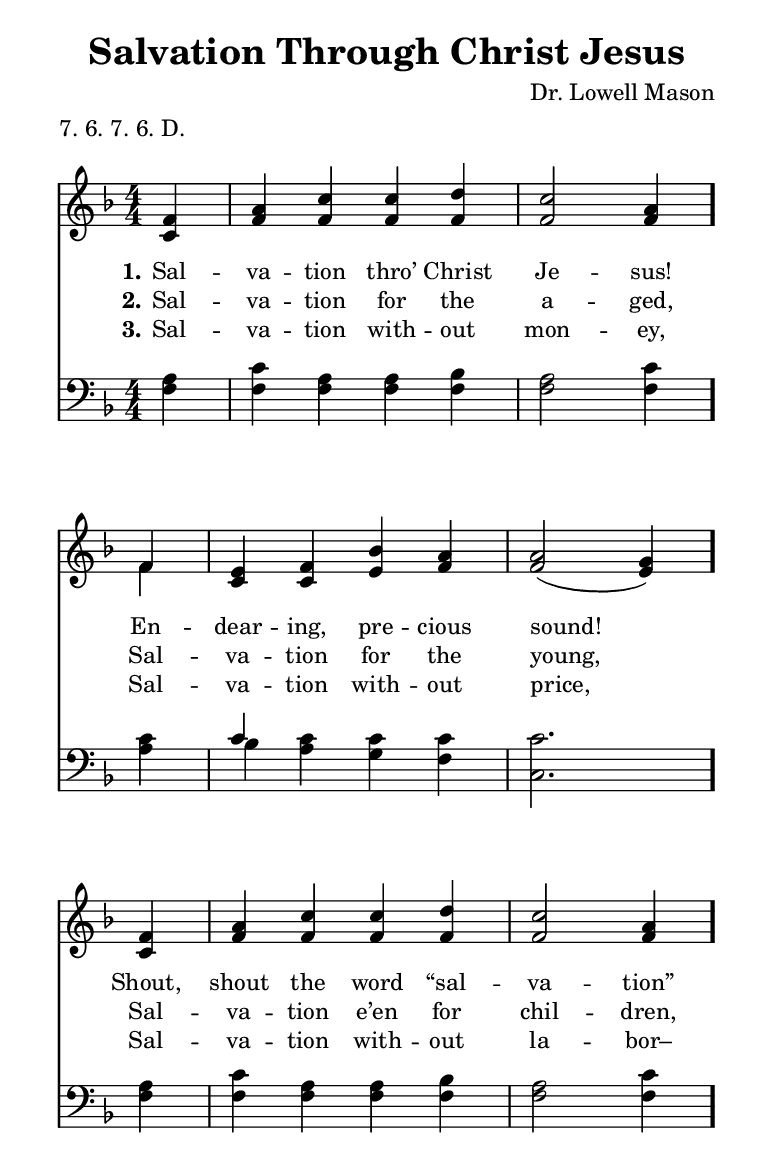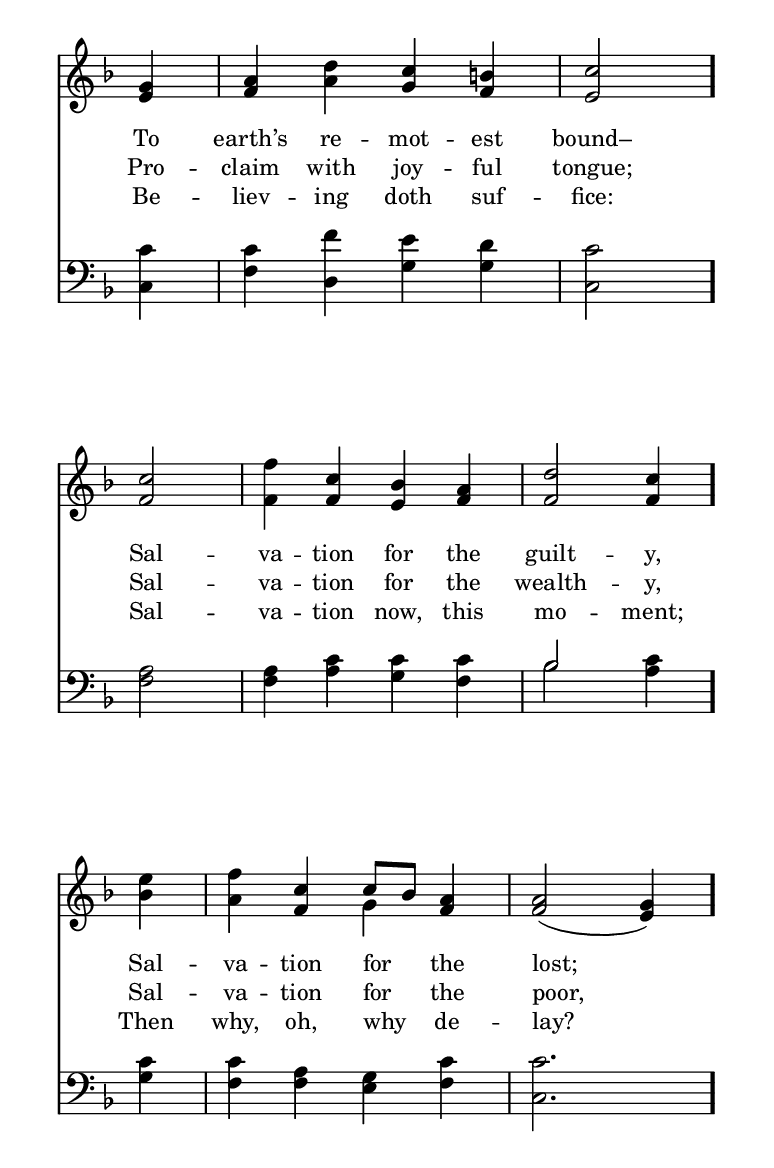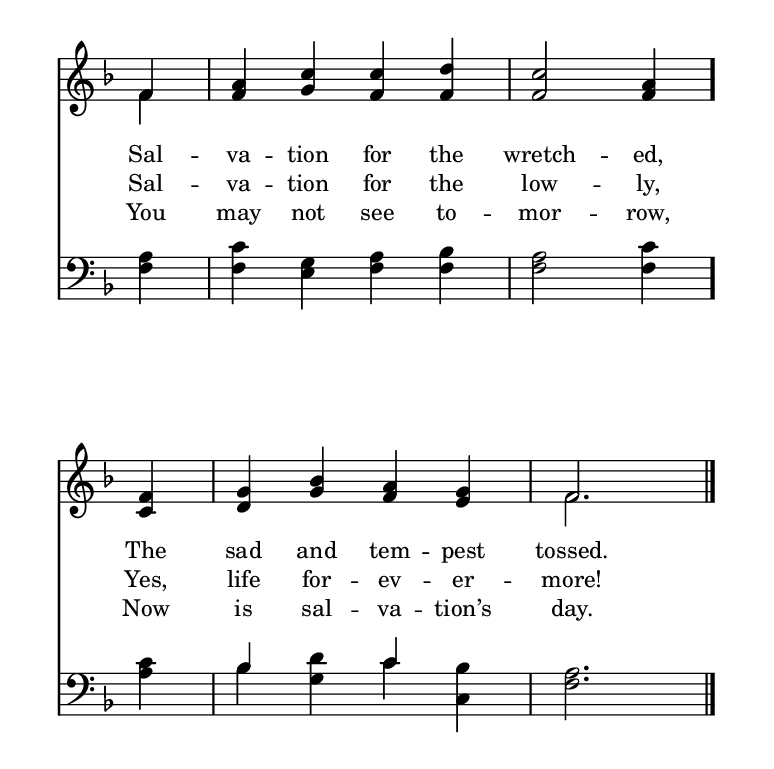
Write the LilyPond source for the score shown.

\include "common/global.ily"
\paper {
  \include "common/paper.ily"
}

\header{
  %gospel
  hymnnumber = "34"
  title = "Salvation Through Christ Jesus"
  tunename = "Missionary"
  meter = "7. 6. 7. 6. D."
  poet = ""
  composer = "Dr. Lowell Mason"
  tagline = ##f
}

% for fermata in MIDI
ta = { \tempo 4=90 }
tb = { \tempo 4=45 }

patternAA = { c4 | c4 c4 c4 c4 | c2 c4 }
patternAB = { c2 | c4 c4 c4 c4 | c2 c4 }

patternBA = { c4 | c4 c4 c4 c4 | c2( c4) }
patternBB = { c4 | c4 c4 c4 c4 | c2. }
patternBC = { c4 | c4 c4 c8[ c8] c4 | c2( c4) }
patternBD = { c4 | c4 c4 c4 c4 | c2 }

global = {
  \include "common/overrides.ily"
  \override Staff.TimeSignature.style = #'numbered
  \time 4/4
  \override Score.MetronomeMark.transparent = ##t % hide all fermata changes too
  \ta
  \key f \major
  \partial 4
  \autoBeamOff
}

notesSoprano = {
\global
\relative c' {

  \changePitch \patternAA { f | a c c d     | c a }
  \changePitch \patternBA { f | e f bes a   | a g }
  \changePitch \patternAA { f | a c c d     | c a }
  \changePitch \patternBD { g | a d c b     | c   }

  \changePitch \patternAB { c | f c bes a   | d c }
  \changePitch \patternBC { e | f c c bes a | a g }
  \changePitch \patternAA { f | a c c d     | c a }
  \changePitch \patternBB { f | g bes a g   | f   }

  \bar "|."

}
}

notesAlto = {
\global
\relative e' {

  \changePitch \patternAA { c   | f f f f | f f }
  \changePitch \patternBA { f   | c c e f | f e }
  \changePitch \patternAA { c   | f f f f | f f }
  \changePitch \patternBD { e   | f a g f | e   }

  \changePitch \patternAB { f   | f f e f | f f }
  \changePitch \patternBA { bes | a f g f | f e }
  \changePitch \patternAA { f   | f g f f | f f }
  \changePitch \patternBB { c   | d g f e | f   }

}
}

notesTenor = {
\global
\relative a {

  \changePitch \patternAA { a | c a a bes   | a c   }
  \changePitch \patternBB { c | c c c c     | c     }
  \changePitch \patternAA { a | c a a bes   | a c   }
  \changePitch \patternBD { c | c f e d     | c     }

  \changePitch \patternAB { a | a c c c     | bes c }
  \changePitch \patternBB { c | c a g c     | c     }
  \changePitch \patternAA { a | c g a bes   | a c   }
  \changePitch \patternBB { c | bes d c bes | a     }

}
}

notesBass = {
\global
\relative f {

  \changePitch \patternAA { f | f f f f    | f f   }
  \changePitch \patternBB { a | bes a g f  | c     }
  \changePitch \patternAA { f | f f f f    | f f   }
  \changePitch \patternBD { c | f d g g    | c,    }

  \changePitch \patternAB { f | f a g f    | bes a }
  \changePitch \patternBB { g | f f e f    | c     }
  \changePitch \patternAA { f | f e f f    | f f   }
  \changePitch \patternBB { a | bes g c c, | f     }

}
}

wordsA = \lyricmode {
\set stanza = "1."

Sal -- va -- tion thro’ Christ Je -- sus! \bar "."
En -- dear -- ing, pre -- cious sound! \bar "." \break
Shout, shout the word “sal -- va -- tion” \bar "."
To earth’s re -- mot -- est bound– \bar "." \break
Sal -- va -- tion for the guilt -- y, \bar "."
Sal -- va -- tion for the lost; \bar "." \break
Sal -- va -- tion for the wretch -- ed, \bar "."
The sad and tem -- pest tossed. \bar "." \break

}

wordsB = \lyricmode {
\set stanza = "2."

Sal -- va -- tion for the a -- ged,
Sal -- va -- tion for the young,
Sal -- va -- tion e’en for chil -- dren,
Pro -- claim with joy -- ful tongue;
Sal -- va -- tion for the wealth -- y,
Sal -- va -- tion for the poor,
Sal -- va -- tion for the low -- ly,
Yes, life for -- ev -- er -- more!

}

wordsC = \lyricmode {
\set stanza = "3."

Sal -- va -- tion with -- out mon -- ey,
Sal -- va -- tion with -- out price,
Sal -- va -- tion with -- out la -- bor–
Be -- liev -- ing doth suf -- fice:
Sal -- va -- tion now, this mo -- ment;
Then why, oh, why de -- lay?
You may not see to -- mor -- row,
Now is sal -- va -- tion’s day.

}

\score {
  \context ChoirStaff <<
    \context Staff = upper <<
      \set Staff.autoBeaming = ##f
      \set ChoirStaff.systemStartDelimiter = #'SystemStartBar
      \set ChoirStaff.printPartCombineTexts = ##f
      \partcombine #'(2 . 9) \notesSoprano \notesAlto
      \context NullVoice = sopranos { \voiceOne << \notesSoprano >> }
      \context NullVoice = altos { \voiceTwo << \notesAlto >> }
      \context Lyrics = one   \lyricsto sopranos \wordsA
      \context Lyrics = two   \lyricsto sopranos \wordsB
      \context Lyrics = three \lyricsto sopranos \wordsC
    >>
    \context Staff = men <<
      \set Staff.autoBeaming = ##f
      \clef bass
      \set ChoirStaff.printPartCombineTexts = ##f
      \partcombine #'(2 . 9) \notesTenor \notesBass
      \context NullVoice = tenors { \voiceOne << \notesTenor >> }
      \context NullVoice = basses { \voiceTwo << \notesBass >> }
    >>
  >>
  \layout {
    \include "common/layout.ily"
  }
  \midi{
    \include "common/midi.ily"
  }
}

\version "2.19.49"  % necessary for upgrading to future LilyPond versions.

% vi:set et ts=2 sw=2 ai nocindent syntax=lilypond:
